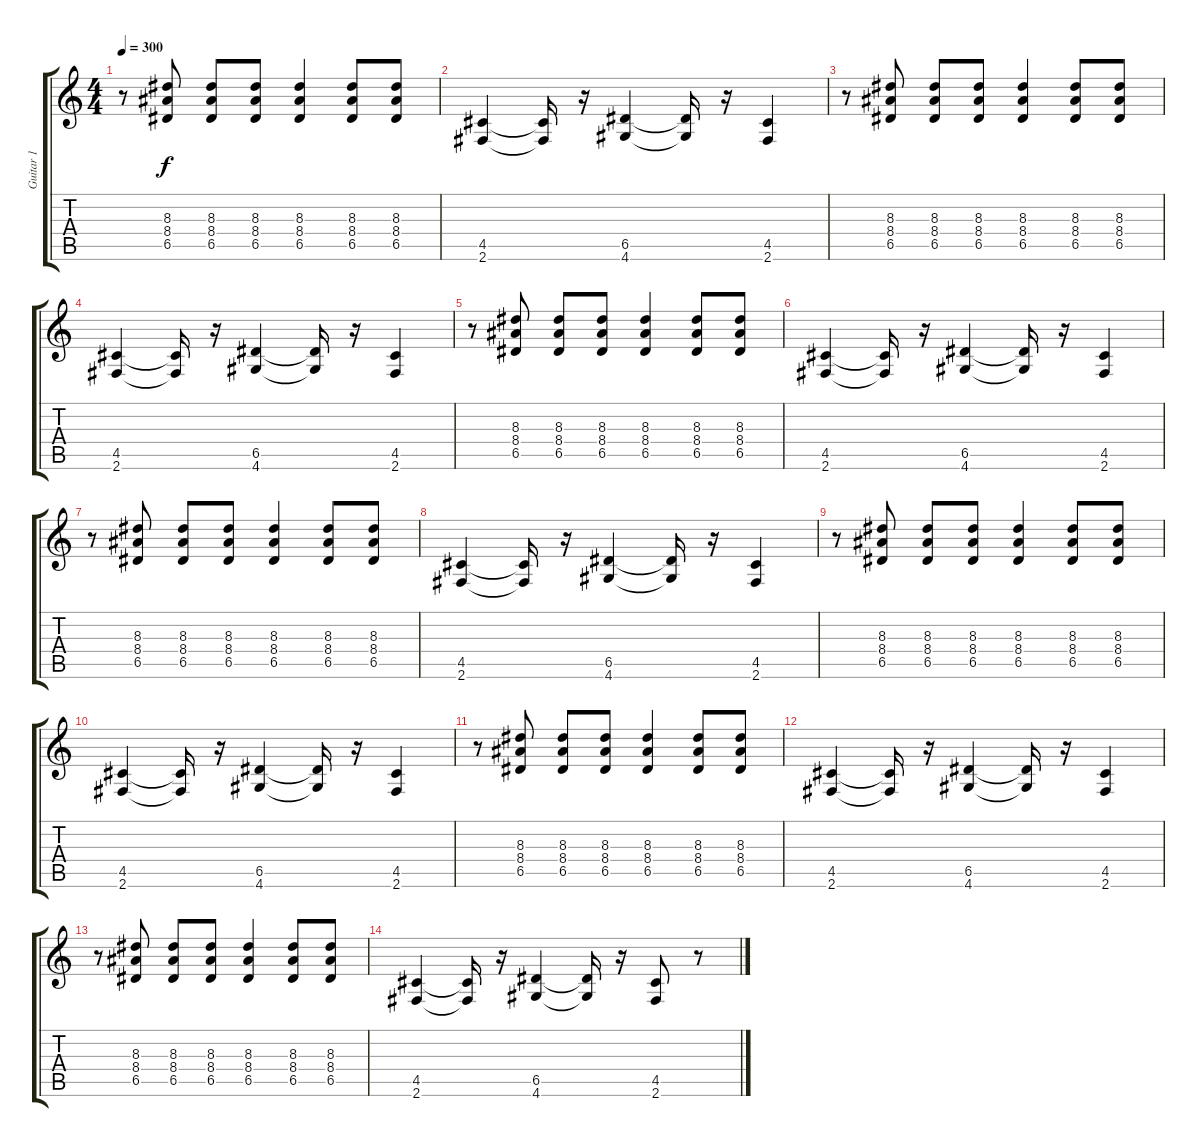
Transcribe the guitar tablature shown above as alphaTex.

\track ("Guitar 1" "Guitar 1") {instrument distortionguitar}
\staff {score tabs}
\tuning (E4 B3 G3 D3 A2 E2) {hide}
\ts (4 4)
\tempo 300
\clef g2
\ks c
r.8{dy f} (8.3 8.4 6.5).8 (8.3 8.4 6.5).8 (8.3 8.4 6.5).8 (8.3 8.4 6.5).4 (8.3 8.4 6.5).8 (8.3 8.4 6.5).8 |
(4.5 2.6).4 (4.5{t} 2.6{t}).16 r.16 (6.5 4.6).4 (6.5{t} 4.6{t}).16 r.16 (4.5 2.6).4 |
r.8 (8.3 8.4 6.5).8 (8.3 8.4 6.5).8 (8.3 8.4 6.5).8 (8.3 8.4 6.5).4 (8.3 8.4 6.5).8 (8.3 8.4 6.5).8 |
(4.5 2.6).4 (4.5{t} 2.6{t}).16 r.16 (6.5 4.6).4 (6.5{t} 4.6{t}).16 r.16 (4.5 2.6).4 |
r.8 (8.3 8.4 6.5).8 (8.3 8.4 6.5).8 (8.3 8.4 6.5).8 (8.3 8.4 6.5).4 (8.3 8.4 6.5).8 (8.3 8.4 6.5).8 |
(4.5 2.6).4 (4.5{t} 2.6{t}).16 r.16 (6.5 4.6).4 (6.5{t} 4.6{t}).16 r.16 (4.5 2.6).4 |
r.8 (8.3 8.4 6.5).8 (8.3 8.4 6.5).8 (8.3 8.4 6.5).8 (8.3 8.4 6.5).4 (8.3 8.4 6.5).8 (8.3 8.4 6.5).8 |
(4.5 2.6).4 (4.5{t} 2.6{t}).16 r.16 (6.5 4.6).4 (6.5{t} 4.6{t}).16 r.16 (4.5 2.6).4 |
r.8 (8.3 8.4 6.5).8 (8.3 8.4 6.5).8 (8.3 8.4 6.5).8 (8.3 8.4 6.5).4 (8.3 8.4 6.5).8 (8.3 8.4 6.5).8 |
(4.5 2.6).4 (4.5{t} 2.6{t}).16 r.16 (6.5 4.6).4 (6.5{t} 4.6{t}).16 r.16 (4.5 2.6).4 |
r.8 (8.3 8.4 6.5).8 (8.3 8.4 6.5).8 (8.3 8.4 6.5).8 (8.3 8.4 6.5).4 (8.3 8.4 6.5).8 (8.3 8.4 6.5).8 |
(4.5 2.6).4 (4.5{t} 2.6{t}).16 r.16 (6.5 4.6).4 (6.5{t} 4.6{t}).16 r.16 (4.5 2.6).4 |
r.8 (8.3 8.4 6.5).8 (8.3 8.4 6.5).8 (8.3 8.4 6.5).8 (8.3 8.4 6.5).4 (8.3 8.4 6.5).8 (8.3 8.4 6.5).8 |
(4.5 2.6).4 (4.5{t} 2.6{t}).16 r.16 (6.5 4.6).4 (6.5{t} 4.6{t}).16 r.16 (4.5 2.6).8 r.8
